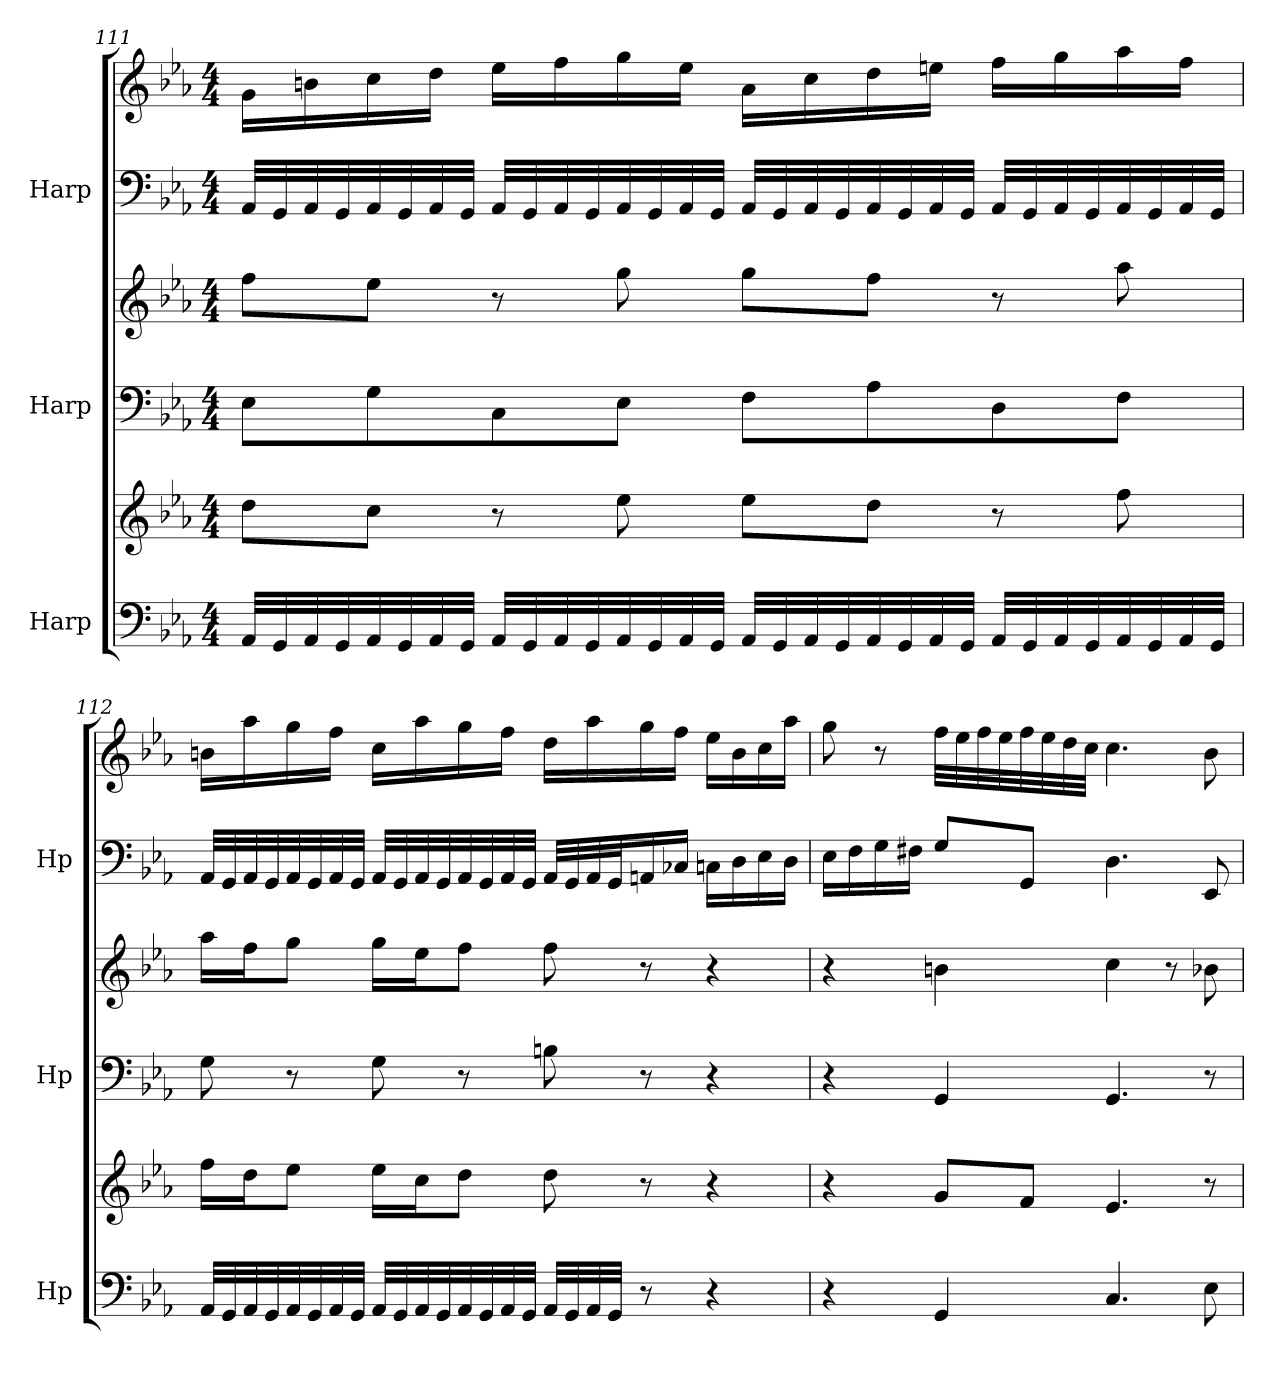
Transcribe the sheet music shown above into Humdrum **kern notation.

**kern	**kern	**kern	**kern	**kern	**kern
*part3	*part3	*part2	*part2	*part1	*part1
*staff6	*staff5	*staff4	*staff3	*staff2	*staff1
*I"Harp	*	*I"Harp	*	*I"Harp	*
*I'Hp	*	*I'Hp	*	*I'Hp	*
!!LO:LB:g=z
*clefF4	*clefG2	*clefF4	*clefG2	*clefF4	*clefG2
*k[b-e-a-]	*k[b-e-a-]	*k[b-e-a-]	*k[b-e-a-]	*k[b-e-a-]	*k[b-e-a-]
*M4/4	*M4/4	*M4/4	*M4/4	*M4/4	*M4/4
=111	=111	=111	=111	=111	=111
32AA-/LLL	8dd\L	8E-\L	8ff\L	32AA-/LLL	16g\LL
32GG/	.	.	.	32GG/	.
32AA-/	.	.	.	32AA-/	16bn\
32GG/	.	.	.	32GG/	.
32AA-/	8cc\J	8G\	8ee-\J	32AA-/	16cc\
32GG/	.	.	.	32GG/	.
32AA-/	.	.	.	32AA-/	16dd\JJ
32GG/JJJ	.	.	.	32GG/JJJ	.
32AA-/LLL	8r	8C\	8r	32AA-/LLL	16ee-\LL
32GG/	.	.	.	32GG/	.
32AA-/	.	.	.	32AA-/	16ff\
32GG/	.	.	.	32GG/	.
32AA-/	8ee-\	8E-\J	8gg\	32AA-/	16gg\
32GG/	.	.	.	32GG/	.
32AA-/	.	.	.	32AA-/	16ee-\JJ
32GG/JJJ	.	.	.	32GG/JJJ	.
32AA-/LLL	8ee-\L	8F\L	8gg\L	32AA-/LLL	16a-\LL
32GG/	.	.	.	32GG/	.
32AA-/	.	.	.	32AA-/	16cc\
32GG/	.	.	.	32GG/	.
32AA-/	8dd\J	8A-\	8ff\J	32AA-/	16dd\
32GG/	.	.	.	32GG/	.
32AA-/	.	.	.	32AA-/	16een\JJ
32GG/JJJ	.	.	.	32GG/JJJ	.
32AA-/LLL	8r	8D\	8r	32AA-/LLL	16ff\LL
32GG/	.	.	.	32GG/	.
32AA-/	.	.	.	32AA-/	16gg\
32GG/	.	.	.	32GG/	.
32AA-/	8ff\	8F\J	8aa-\	32AA-/	16aa-\
32GG/	.	.	.	32GG/	.
32AA-/	.	.	.	32AA-/	16ff\JJ
32GG/JJJ	.	.	.	32GG/JJJ	.
!!LO:PB:g=z
=112	=112	=112	=112	=112	=112
32AA-/LLL	16ff\LL	8G\	16aa-\LL	32AA-/LLL	16bn\LL
32GG/	.	.	.	32GG/	.
32AA-/	16dd\J	.	16ff\J	32AA-/	16aa-\
32GG/	.	.	.	32GG/	.
32AA-/	8ee-\J	8r	8gg\J	32AA-/	16gg\
32GG/	.	.	.	32GG/	.
32AA-/	.	.	.	32AA-/	16ff\JJ
32GG/JJJ	.	.	.	32GG/JJJ	.
32AA-/LLL	16ee-\LL	8G\	16gg\LL	32AA-/LLL	16cc\LL
32GG/	.	.	.	32GG/	.
32AA-/	16cc\J	.	16ee-\J	32AA-/	16aa-\
32GG/	.	.	.	32GG/	.
32AA-/	8dd\J	8r	8ff\J	32AA-/	16gg\
32GG/	.	.	.	32GG/	.
32AA-/	.	.	.	32AA-/	16ff\JJ
32GG/JJJ	.	.	.	32GG/JJJ	.
32AA-/LLL	8dd\	8Bn\	8ff\	32AA-/LLL	16dd\LL
32GG/	.	.	.	32GG/	.
32AA-/	.	.	.	32AA-/	16aa-\
32GG/JJJ	.	.	.	32GG/J	.
8r	8r	8r	8r	16AAn/	16gg\
.	.	.	.	16C-X/JJ	16ff\JJ
4r	4r	4r	4r	16Cn\LL	16ee-\LL
.	.	.	.	16D\	16b\
.	.	.	.	16E-\	16cc\
.	.	.	.	16D\JJ	16aa-\JJ
=113	=113	=113	=113	=113	=113
4r	4r	4r	4r	16E-\LL	8gg\
.	.	.	.	16F\	.
.	.	.	.	16G\	8r
.	.	.	.	16F#X\JJ	.
4GG/	8g/L	4GG/	4bn\	8G/L	32ff\LLL
.	.	.	.	.	32ee-\
.	.	.	.	.	32ff\
.	.	.	.	.	32ee-\
.	8f/J	.	.	8GG/J	32ff\
.	.	.	.	.	32ee-\
.	.	.	.	.	32dd\
.	.	.	.	.	32cc\JJJ
4.C/	4.e-/	4.GG/	4cc\	4.D\	4.cc\
.	.	.	8r	.	.
8E-\	8r	8r	8b-X\	8EE-/	8b-\
=	=	=	=	=	=
*-	*-	*-	*-	*-	*-
